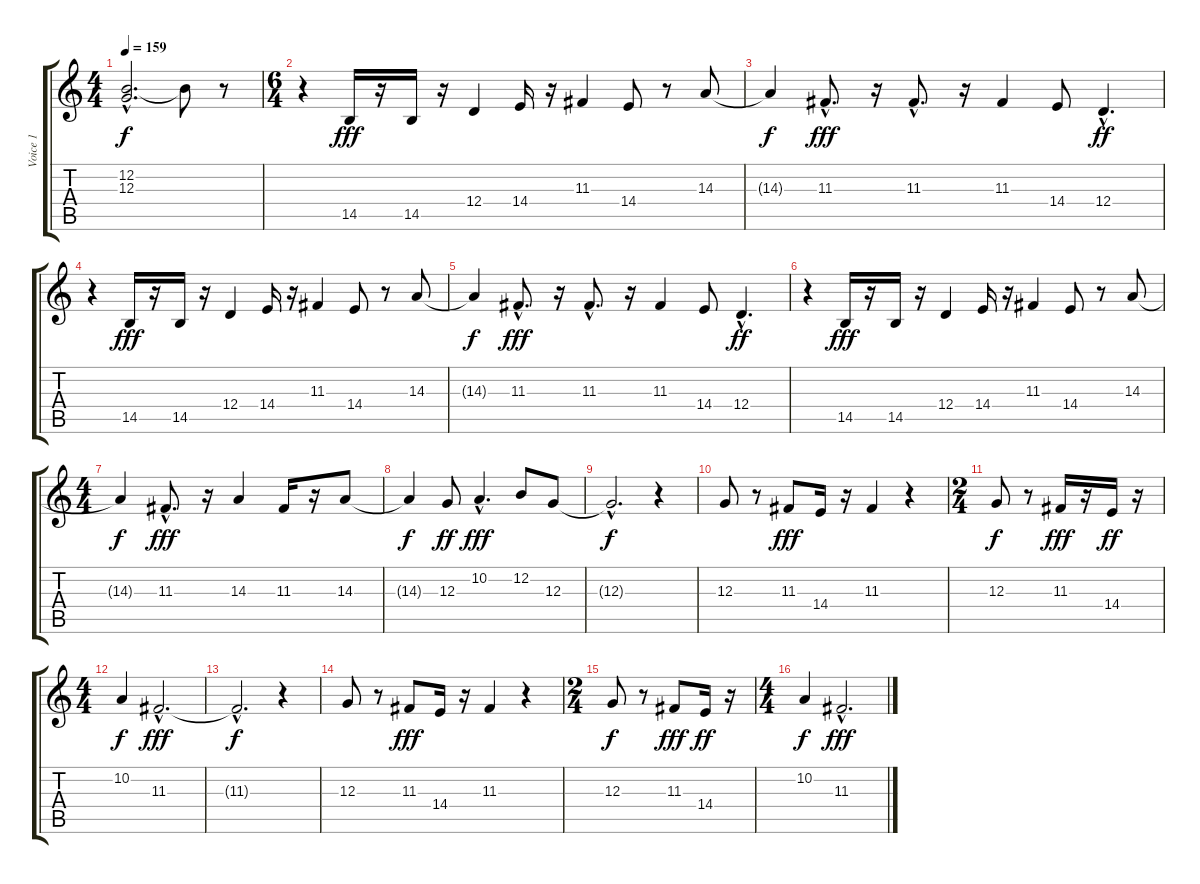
\track ("Voice 1" "Voice 1") {instrument choiraahs}
\staff {score tabs}
\tuning (E4 B3 G3 D3 A2 E2) {hide}
\ts (4 4)
\tempo 159
\clef g2
\ks c
(12.2{hac t} 12.3{hac t}).2{d dy f} 12.2{t}.8 r.8 |
\ts (6 4)
r.4 14.5.16{dy fff} r.16 14.5.16 r.16 12.4.4 14.4.16 r.16 11.3.4 14.4.8 r.8 14.3.8 |
14.3{t}.4{dy f} 11.3{hac}.8{d dy fff} r.16 11.3{hac}.8{d} r.16 11.3.4 14.4.8 12.4{hac}.4{d dy ff} |
r.4 14.5.16{dy fff} r.16 14.5.16 r.16 12.4.4 14.4.16 r.16 11.3.4 14.4.8 r.8 14.3.8 |
14.3{t}.4{dy f} 11.3{hac}.8{d dy fff} r.16 11.3{hac}.8{d} r.16 11.3.4 14.4.8 12.4{hac}.4{d dy ff} |
r.4 14.5.16{dy fff} r.16 14.5.16 r.16 12.4.4 14.4.16 r.16 11.3.4 14.4.8 r.8 14.3.8 |
\ts (4 4)
14.3{t}.4{dy f} 11.3{hac}.8{d dy fff} r.16 14.3.4 11.3.16 r.16 14.3.8 |
14.3{t}.4{dy f} 12.3.8{dy ff} 10.2{hac}.4{d dy fff} 12.2.8 12.3.8 |
12.3{hac t}.2{d dy f} r.4 |
12.3.8 r.8 11.3.8{dy fff} 14.4.16 r.16 11.3.4 r.4 |
\ts (2 4)
12.3.8{dy f} r.8 11.3.16{dy fff} r.16 14.4.16{dy ff} r.16 |
\ts (4 4)
10.2.4{dy f} 11.3{hac}.2{d dy fff} |
11.3{hac t}.2{d dy f} r.4 |
12.3.8 r.8 11.3.8{dy fff} 14.4.16 r.16 11.3.4 r.4 |
\ts (2 4)
12.3.8{dy f} r.8 11.3.8{dy fff} 14.4.16{dy ff} r.16 |
\ts (4 4)
10.2.4{dy f} 11.3{hac}.2{d dy fff}
